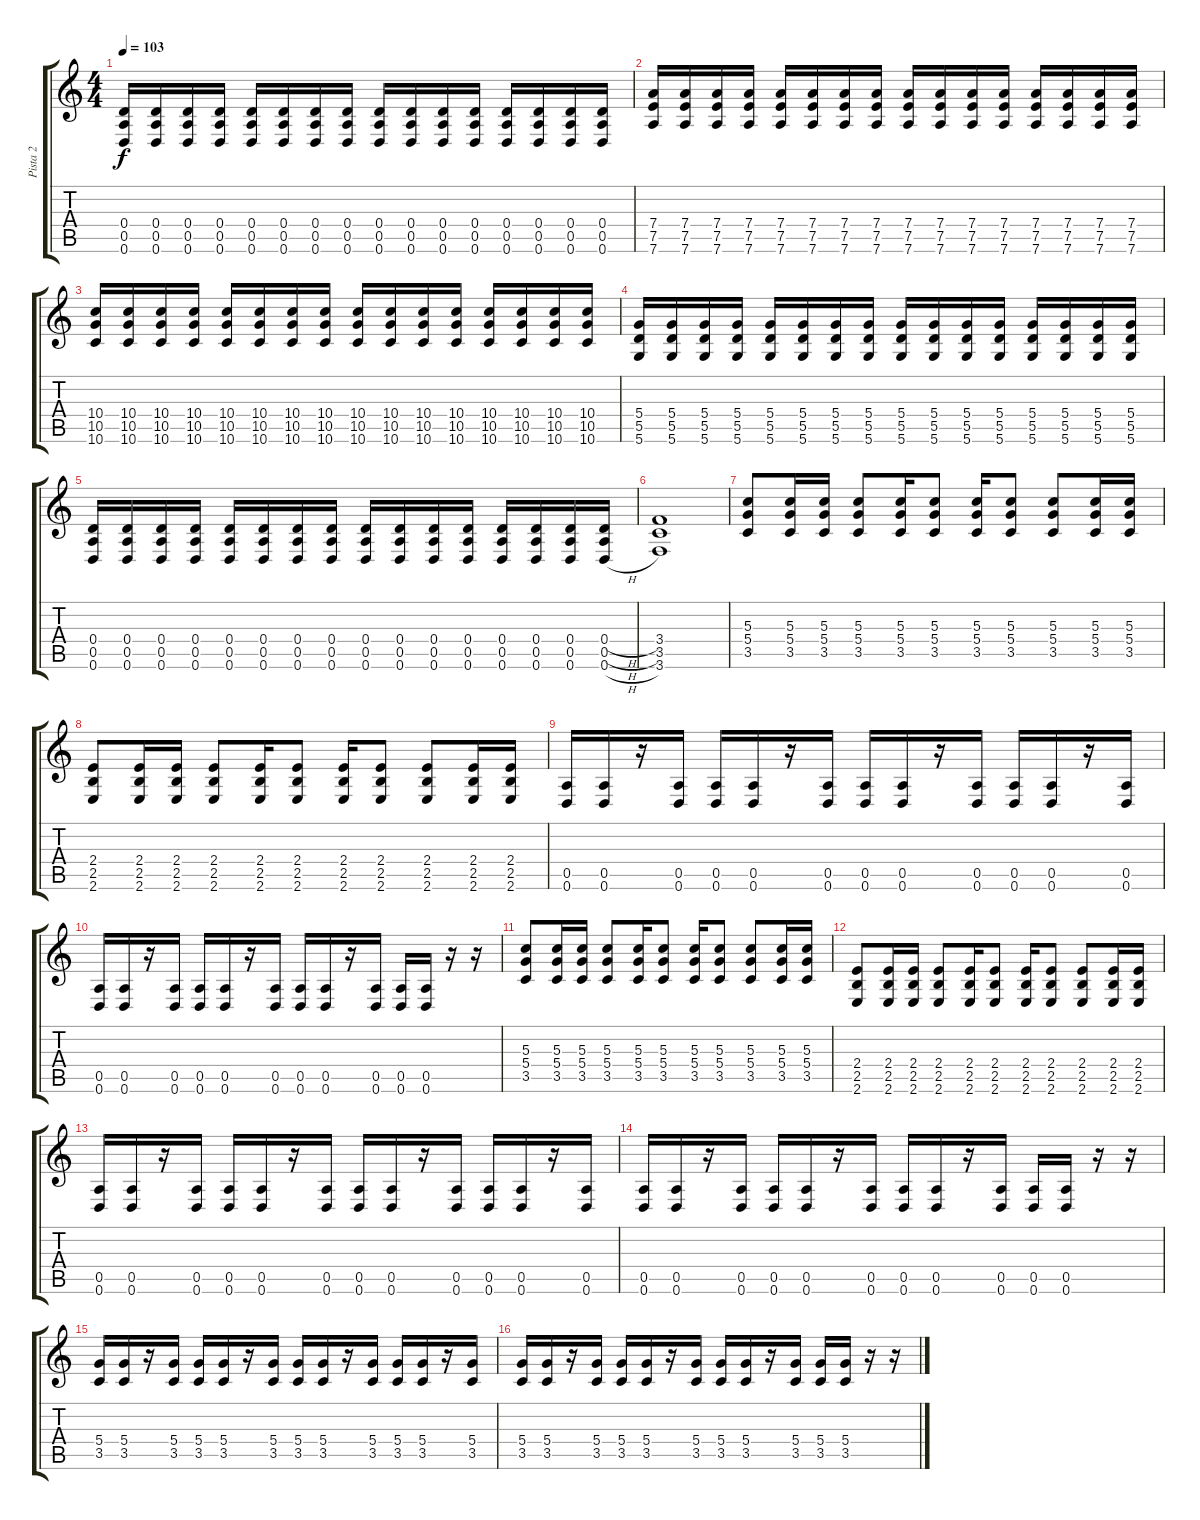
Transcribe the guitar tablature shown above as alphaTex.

\track ("Pista 2" "Pista 2") {instrument distortionguitar}
\staff {score tabs}
\tuning (E4 B3 G3 D3 A2 D2) {hide}
\ts (4 4)
\tempo 103
\clef g2
\ks c
(0.4 0.5 0.6).16{dy f} (0.4 0.5 0.6).16 (0.4 0.5 0.6).16 (0.4 0.5 0.6).16 (0.4 0.5 0.6).16 (0.4 0.5 0.6).16 (0.4 0.5 0.6).16 (0.4 0.5 0.6).16 (0.4 0.5 0.6).16 (0.4 0.5 0.6).16 (0.4 0.5 0.6).16 (0.4 0.5 0.6).16 (0.4 0.5 0.6).16 (0.4 0.5 0.6).16 (0.4 0.5 0.6).16 (0.4 0.5 0.6).16 |
(7.4 7.5 7.6).16 (7.4 7.5 7.6).16 (7.4 7.5 7.6).16 (7.4 7.5 7.6).16 (7.4 7.5 7.6).16 (7.4 7.5 7.6).16 (7.4 7.5 7.6).16 (7.4 7.5 7.6).16 (7.4 7.5 7.6).16 (7.4 7.5 7.6).16 (7.4 7.5 7.6).16 (7.4 7.5 7.6).16 (7.4 7.5 7.6).16 (7.4 7.5 7.6).16 (7.4 7.5 7.6).16 (7.4 7.5 7.6).16 |
(10.4 10.5 10.6).16 (10.4 10.5 10.6).16 (10.4 10.5 10.6).16 (10.4 10.5 10.6).16 (10.4 10.5 10.6).16 (10.4 10.5 10.6).16 (10.4 10.5 10.6).16 (10.4 10.5 10.6).16 (10.4 10.5 10.6).16 (10.4 10.5 10.6).16 (10.4 10.5 10.6).16 (10.4 10.5 10.6).16 (10.4 10.5 10.6).16 (10.4 10.5 10.6).16 (10.4 10.5 10.6).16 (10.4 10.5 10.6).16 |
(5.4 5.5 5.6).16 (5.4 5.5 5.6).16 (5.4 5.5 5.6).16 (5.4 5.5 5.6).16 (5.4 5.5 5.6).16 (5.4 5.5 5.6).16 (5.4 5.5 5.6).16 (5.4 5.5 5.6).16 (5.4 5.5 5.6).16 (5.4 5.5 5.6).16 (5.4 5.5 5.6).16 (5.4 5.5 5.6).16 (5.4 5.5 5.6).16 (5.4 5.5 5.6).16 (5.4 5.5 5.6).16 (5.4 5.5 5.6).16 |
(0.4 0.5 0.6).16 (0.4 0.5 0.6).16 (0.4 0.5 0.6).16 (0.4 0.5 0.6).16 (0.4 0.5 0.6).16 (0.4 0.5 0.6).16 (0.4 0.5 0.6).16 (0.4 0.5 0.6).16 (0.4 0.5 0.6).16 (0.4 0.5 0.6).16 (0.4 0.5 0.6).16 (0.4 0.5 0.6).16 (0.4 0.5 0.6).16 (0.4 0.5 0.6).16 (0.4 0.5 0.6).16 (0.4{h} 0.5{h} 0.6{h}).16 |
(3.4 3.5 3.6).1 |
(5.3 5.4 3.5).8 (5.3 5.4 3.5).16 (5.3 5.4 3.5).16 (5.3 5.4 3.5).8 (5.3 5.4 3.5).16 (5.3 5.4 3.5).8 (5.3 5.4 3.5).16 (5.3 5.4 3.5).8 (5.3 5.4 3.5).8 (5.3 5.4 3.5).16 (5.3 5.4 3.5).16 |
(2.4 2.5 2.6).8 (2.4 2.5 2.6).16 (2.4 2.5 2.6).16 (2.4 2.5 2.6).8 (2.4 2.5 2.6).16 (2.4 2.5 2.6).8 (2.4 2.5 2.6).16 (2.4 2.5 2.6).8 (2.4 2.5 2.6).8 (2.4 2.5 2.6).16 (2.4 2.5 2.6).16 |
(0.5 0.6).16 (0.5 0.6).16 r.16 (0.5 0.6).16 (0.5 0.6).16 (0.5 0.6).16 r.16 (0.5 0.6).16 (0.5 0.6).16 (0.5 0.6).16 r.16 (0.5 0.6).16 (0.5 0.6).16 (0.5 0.6).16 r.16 (0.5 0.6).16 |
(0.5 0.6).16 (0.5 0.6).16 r.16 (0.5 0.6).16 (0.5 0.6).16 (0.5 0.6).16 r.16 (0.5 0.6).16 (0.5 0.6).16 (0.5 0.6).16 r.16 (0.5 0.6).16 (0.5 0.6).16 (0.5 0.6).16 r.16 r.16 |
(5.3 5.4 3.5).8 (5.3 5.4 3.5).16 (5.3 5.4 3.5).16 (5.3 5.4 3.5).8 (5.3 5.4 3.5).16 (5.3 5.4 3.5).8 (5.3 5.4 3.5).16 (5.3 5.4 3.5).8 (5.3 5.4 3.5).8 (5.3 5.4 3.5).16 (5.3 5.4 3.5).16 |
(2.4 2.5 2.6).8 (2.4 2.5 2.6).16 (2.4 2.5 2.6).16 (2.4 2.5 2.6).8 (2.4 2.5 2.6).16 (2.4 2.5 2.6).8 (2.4 2.5 2.6).16 (2.4 2.5 2.6).8 (2.4 2.5 2.6).8 (2.4 2.5 2.6).16 (2.4 2.5 2.6).16 |
(0.5 0.6).16 (0.5 0.6).16 r.16 (0.5 0.6).16 (0.5 0.6).16 (0.5 0.6).16 r.16 (0.5 0.6).16 (0.5 0.6).16 (0.5 0.6).16 r.16 (0.5 0.6).16 (0.5 0.6).16 (0.5 0.6).16 r.16 (0.5 0.6).16 |
(0.5 0.6).16 (0.5 0.6).16 r.16 (0.5 0.6).16 (0.5 0.6).16 (0.5 0.6).16 r.16 (0.5 0.6).16 (0.5 0.6).16 (0.5 0.6).16 r.16 (0.5 0.6).16 (0.5 0.6).16 (0.5 0.6).16 r.16 r.16 |
(5.4 3.5).16 (5.4 3.5).16 r.16 (5.4 3.5).16 (5.4 3.5).16 (5.4 3.5).16 r.16 (5.4 3.5).16 (5.4 3.5).16 (5.4 3.5).16 r.16 (5.4 3.5).16 (5.4 3.5).16 (5.4 3.5).16 r.16 (5.4 3.5).16 |
(5.4 3.5).16 (5.4 3.5).16 r.16 (5.4 3.5).16 (5.4 3.5).16 (5.4 3.5).16 r.16 (5.4 3.5).16 (5.4 3.5).16 (5.4 3.5).16 r.16 (5.4 3.5).16 (5.4 3.5).16 (5.4 3.5).16 r.16 r.16
